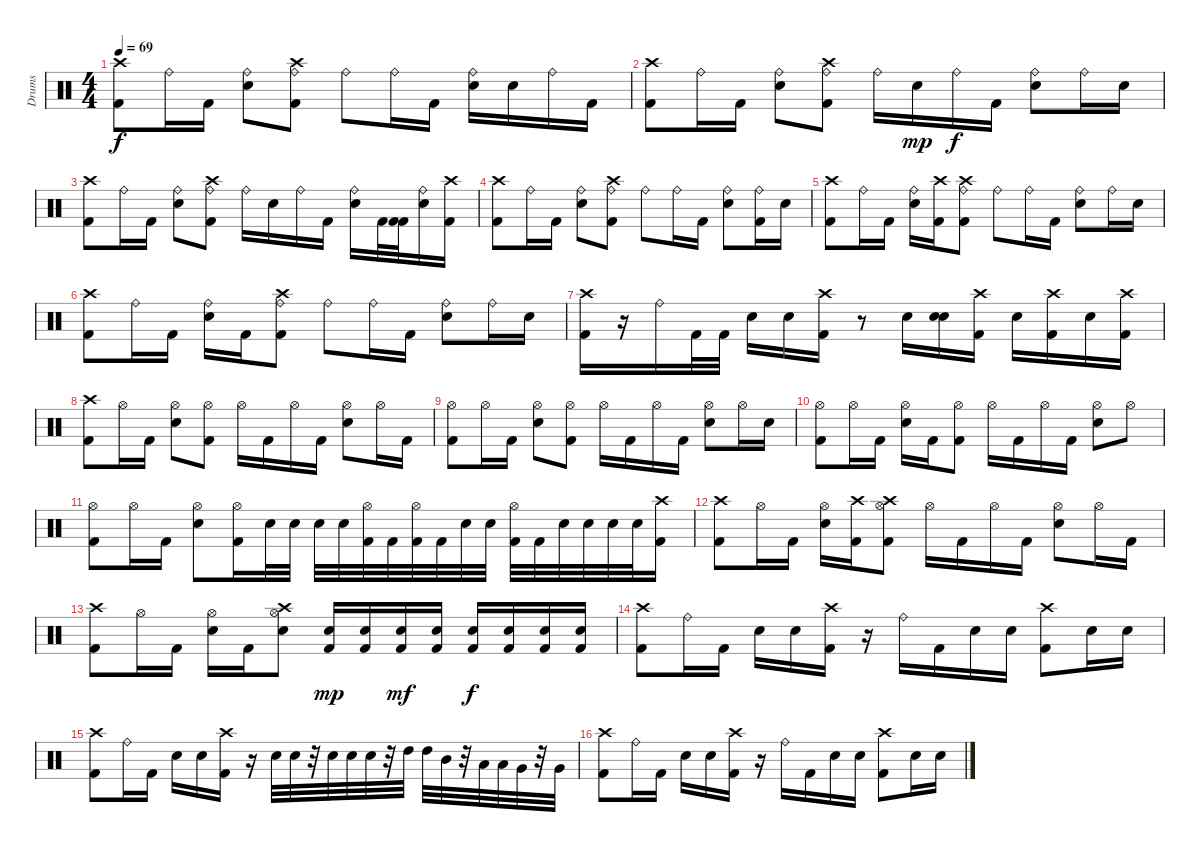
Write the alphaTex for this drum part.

\track ("Drums" "Drums") {instrument percussion}
\staff {score}
\articulation defaults
\ts (4 4)
\tempo 69
\clef neutral
\ks c
("Crash high (hit)" "Kick (hit) 2").8{dy f} "Ride (bell)".16 "Kick (hit) 2".16 ("Electric Snare (hit)" "Ride (bell)").8 ("Kick (hit) 2" "Ride (bell)" "Crash high (hit)").8 "Ride (bell)".8 "Ride (bell)".16 "Kick (hit) 2".16 ("Electric Snare (hit)" "Ride (bell)").16 "Electric Snare (hit)".16 "Ride (bell)".16 "Kick (hit) 2".16 |
("Crash high (hit)" "Kick (hit) 2").8 "Ride (bell)".16 "Kick (hit) 2".16 ("Electric Snare (hit)" "Ride (bell)").8 ("Kick (hit) 2" "Ride (bell)" "Crash high (hit)").8 "Ride (bell)".16 "Electric Snare (hit)".16{dy mp} "Ride (bell)".16{dy f} "Kick (hit) 2".16 ("Electric Snare (hit)" "Ride (bell)").8 "Ride (bell)".16 "Electric Snare (hit)".16 |
("Kick (hit) 2" "Crash high (hit)").8 "Ride (bell)".16 "Kick (hit) 2".16 ("Electric Snare (hit)" "Ride (bell)").8 ("Kick (hit) 2" "Ride (bell)" "Crash high (hit)").8 "Ride (bell)".16 "Electric Snare (hit)".16 "Ride (bell)".16 "Kick (hit) 2".16 ("Ride (bell)" "Electric Snare (hit)").16 "Kick (hit) 2".32 ("Kick (hit) 2" "Kick (hit) 2").32 ("Ride (bell)" "Electric Snare (hit)").16 ("Kick (hit) 2" "Crash high (hit)").16 |
("Crash high (hit)" "Kick (hit) 2").8 "Ride (bell)".16 "Kick (hit) 2".16 ("Electric Snare (hit)" "Ride (bell)").8 ("Kick (hit) 2" "Ride (bell)" "Crash high (hit)").8 "Ride (bell)".8 "Ride (bell)".16 "Kick (hit) 2".16 ("Electric Snare (hit)" "Ride (bell)").8 ("Ride (bell)" "Kick (hit) 2").16 "Electric Snare (hit)".16 |
("Kick (hit) 2" "Crash high (hit)").8 "Ride (bell)".16 "Kick (hit) 2".16 ("Ride (bell)" "Electric Snare (hit)").16 ("Crash high (hit)" "Kick (hit) 2").16 ("Kick (hit) 2" "Ride (bell)" "Crash high (hit)").8 "Ride (bell)".8 "Ride (bell)".16 "Kick (hit) 2".16 ("Electric Snare (hit)" "Ride (bell)").8 "Ride (bell)".16 "Electric Snare (hit)".16 |
("Crash high (hit)" "Kick (hit) 2").8 "Ride (bell)".16 "Kick (hit) 2".16 ("Ride (bell)" "Electric Snare (hit)").16 "Kick (hit) 2".16 ("Kick (hit) 2" "Ride (bell)" "Crash high (hit)").8 "Ride (bell)".8 "Ride (bell)".16 "Kick (hit) 2".16 ("Electric Snare (hit)" "Ride (bell)").8 "Ride (bell)".16 "Electric Snare (hit)".16 |
("Crash high (hit)" "Kick (hit) 2").16 r.16 "Ride (bell)".16 "Kick (hit) 2".32 "Kick (hit) 2".32 "Electric Snare (hit)".16 "Electric Snare (hit)".16 ("Crash high (hit)" "Kick (hit) 2").16 r.8 "Electric Snare (hit)".16 ("Electric Snare (hit)" "Electric Snare (hit)").16 ("Crash high (hit)" "Kick (hit) 2").16 "Electric Snare (hit)".16 ("Crash high (hit)" "Kick (hit) 2").16 "Electric Snare (hit)".16 ("Kick (hit) 2" "Crash high (hit)").16 |
("Crash high (hit)" "Kick (hit) 2").8 "Hi-Hat (open)".16 "Kick (hit) 2".16 ("Hi-Hat (open)" "Electric Snare (hit)").8 ("Hi-Hat (open)" "Kick (hit) 2").8 "Hi-Hat (open)".16 "Kick (hit) 2".16 "Hi-Hat (open)".16 "Kick (hit) 2".16 ("Hi-Hat (open)" "Electric Snare (hit)").8 "Hi-Hat (open)".16 "Kick (hit) 2".16 |
("Kick (hit) 2" "Hi-Hat (open)").8 "Hi-Hat (open)".16 "Kick (hit) 2".16 ("Hi-Hat (open)" "Electric Snare (hit)").8 ("Hi-Hat (open)" "Kick (hit) 2").8 "Hi-Hat (open)".16 "Kick (hit) 2".16 "Hi-Hat (open)".16 "Kick (hit) 2".16 ("Hi-Hat (open)" "Electric Snare (hit)").8 "Hi-Hat (open)".16 "Electric Snare (hit)".16 |
("Hi-Hat (open)" "Kick (hit) 2").8 "Hi-Hat (open)".16 "Kick (hit) 2".16 ("Hi-Hat (open)" "Electric Snare (hit)").16 "Kick (hit) 2".16 ("Hi-Hat (open)" "Kick (hit) 2").8 "Hi-Hat (open)".16 "Kick (hit) 2".16 "Hi-Hat (open)".16 "Kick (hit) 2".16 ("Hi-Hat (open)" "Electric Snare (hit)").8 "Hi-Hat (open)".8 |
("Hi-Hat (open)" "Kick (hit) 2").8 "Hi-Hat (open)".16 "Kick (hit) 2".16 ("Electric Snare (hit)" "Hi-Hat (open)").8 ("Kick (hit) 2" "Hi-Hat (open)").16 "Electric Snare (hit)".32 "Electric Snare (hit)".32 "Electric Snare (hit)".32 "Electric Snare (hit)".32 ("Kick (hit) 2" "Hi-Hat (open)").32 "Kick (hit) 2".32 ("Kick (hit) 2" "Hi-Hat (open)").32 "Kick (hit) 2".32 "Electric Snare (hit)".32 "Electric Snare (hit)".32 ("Kick (hit) 2" "Hi-Hat (open)").32 "Kick (hit) 2".32 "Electric Snare (hit)".32 "Electric Snare (hit)".32 "Electric Snare (hit)".32 "Electric Snare (hit)".32 ("Crash high (hit)" "Kick (hit) 2").16 |
("Kick (hit) 2" "Crash high (hit)").8 "Hi-Hat (open)".16 "Kick (hit) 2".16 ("Hi-Hat (open)" "Electric Snare (hit)").16 ("Kick (hit) 2" "Crash high (hit)").16 ("Hi-Hat (open)" "Kick (hit) 2" "Crash high (hit)").8 "Hi-Hat (open)".16 "Kick (hit) 2".16 "Hi-Hat (open)".16 "Kick (hit) 2".16 ("Hi-Hat (open)" "Electric Snare (hit)").8 "Hi-Hat (open)".16 "Kick (hit) 2".16 |
("Kick (hit) 2" "Crash high (hit)").8 "Hi-Hat (open)".16 "Kick (hit) 2".16 ("Hi-Hat (open)" "Electric Snare (hit)").16 "Kick (hit) 2".16 ("Hi-Hat (open)" "Crash high (hit)" "Electric Snare (hit)").8 ("Kick (hit) 2" "Electric Snare (hit)").16{dy mp} ("Electric Snare (hit)" "Kick (hit) 2").16 ("Electric Snare (hit)" "Kick (hit) 2").16{dy mf} ("Electric Snare (hit)" "Kick (hit) 2").16 ("Electric Snare (hit)" "Kick (hit) 2").16{dy f} ("Electric Snare (hit)" "Kick (hit) 2").16 ("Electric Snare (hit)" "Kick (hit) 2").16 ("Electric Snare (hit)" "Kick (hit) 2").16 |
("Kick (hit) 2" "Crash high (hit)").8 "Ride (bell)".16 "Kick (hit) 2".16 "Electric Snare (hit)".16 "Electric Snare (hit)".16 ("Kick (hit) 2" "Crash high (hit)").16 r.16 "Ride (bell)".16 "Kick (hit) 2".16 "Electric Snare (hit)".16 "Electric Snare (hit)".16 ("Crash high (hit)" "Kick (hit) 2").8 "Electric Snare (hit)".16 "Electric Snare (hit)".16 |
("Kick (hit) 2" "Crash high (hit)").8 "Ride (bell)".16 "Kick (hit) 2".16 "Electric Snare (hit)".16 "Electric Snare (hit)".16 ("Kick (hit) 2" "Crash high (hit)").16 r.16 "Electric Snare (hit)".32 "Electric Snare (hit)".32 r.32 "Electric Snare (hit)".32 "Electric Snare (hit)".32 "Electric Snare (hit)".32 r.32 "High Tom (hit)".32 "High Tom (hit)".32 "Mid Tom (hit)".32 r.32 "Low Tom (hit)".32 "Low Tom (hit)".32 "Very Low Tom (hit)".32 r.32 "Very Low Tom (hit)".32 |
("Kick (hit) 2" "Crash high (hit)").8 "Ride (bell)".16 "Kick (hit) 2".16 "Electric Snare (hit)".16 "Electric Snare (hit)".16 ("Kick (hit) 2" "Crash high (hit)").16 r.16 "Ride (bell)".16 "Kick (hit) 2".16 "Electric Snare (hit)".16 "Electric Snare (hit)".16 ("Crash high (hit)" "Kick (hit) 2").8 "Electric Snare (hit)".16 "Electric Snare (hit)".16
